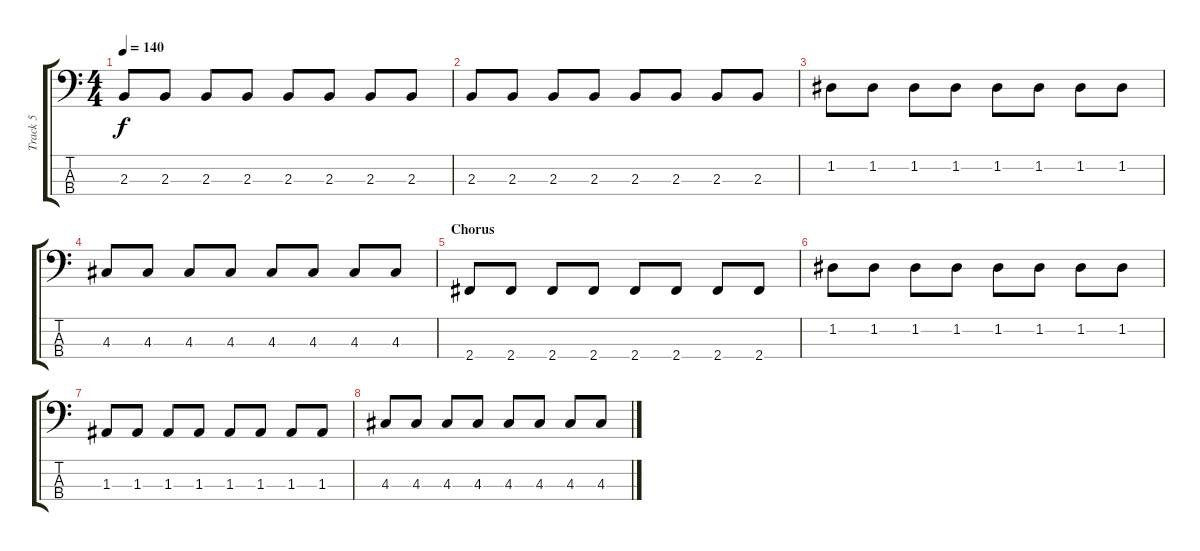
\track ("Track 5" "Track 5") {instrument electricbassfinger}
\staff {score tabs}
\tuning (G2 D2 A1 E1) {hide}
\ts (4 4)
\tempo 140
\clef f4
\ks c
2.3.8{dy f} 2.3.8 2.3.8 2.3.8 2.3.8 2.3.8 2.3.8 2.3.8 |
2.3.8 2.3.8 2.3.8 2.3.8 2.3.8 2.3.8 2.3.8 2.3.8 |
1.2.8 1.2.8 1.2.8 1.2.8 1.2.8 1.2.8 1.2.8 1.2.8 |
4.3.8 4.3.8 4.3.8 4.3.8 4.3.8 4.3.8 4.3.8 4.3.8 |
\section ("" "Chorus")
2.4.8 2.4.8 2.4.8 2.4.8 2.4.8 2.4.8 2.4.8 2.4.8 |
1.2.8 1.2.8 1.2.8 1.2.8 1.2.8 1.2.8 1.2.8 1.2.8 |
1.3.8 1.3.8 1.3.8 1.3.8 1.3.8 1.3.8 1.3.8 1.3.8 |
4.3.8 4.3.8 4.3.8 4.3.8 4.3.8 4.3.8 4.3.8 4.3.8
